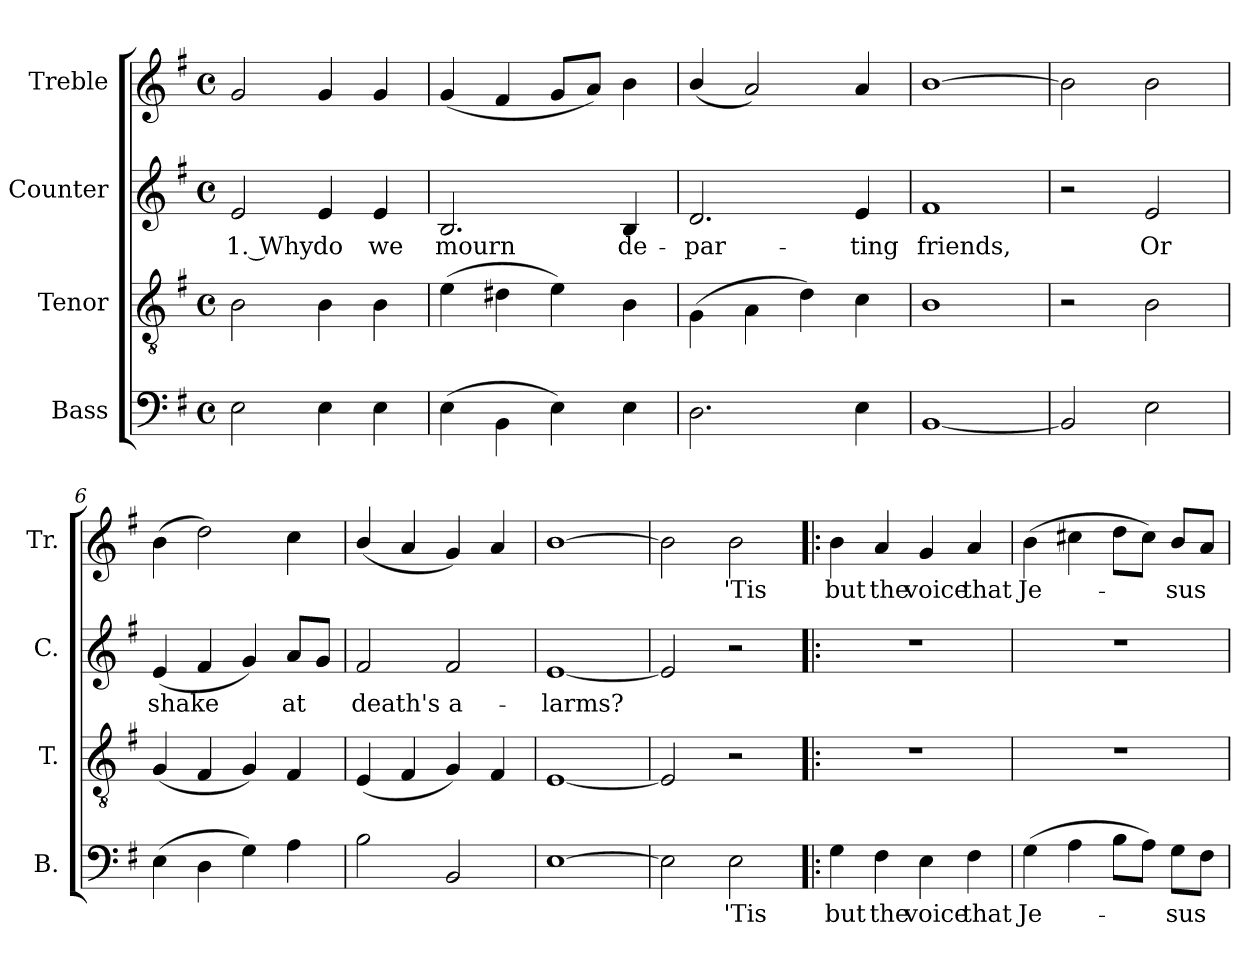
**kern	**text	**kern	**kern	**text	**kern	**text
*part4	*part4	*part3	*part2	*part2	*part1	*part1
*staff4	*staff4	*staff3	*staff2	*staff2	*staff1	*staff1
*I"Bass	*	*I"Tenor	*I"Counter	*	*I"Treble	*
*I'B.	*	*I'T.	*I'C.	*	*I'Tr.	*
*clefF4	*	*clefGv2	*clefG2	*	*clefG2	*
*k[f#]	*	*k[f#]	*k[f#]	*	*k[f#]	*
*M4/4	*	*M4/4	*M4/4	*	*M4/4	*
*met(c)	*	*met(c)	*met(c)	*	*met(c)	*
=1	=1	=1	=1	=1	=1	=1
2E\	.	2B\	2e/	1. Why	2g/	.
4E\	.	4B\	4e/	do	4g/	.
4E\	.	4B\	4e/	we	4g/	.
=2	=2	=2	=2	=2	=2	=2
(4E\	.	(4e\	2.B/	mourn	(4g/	.
4BB\	.	4d#X\	.	.	4f#/	.
4E\)	.	4e\)	.	.	8g/L	.
.	.	.	.	.	8a/J)	.
4E\	.	4B\	4B/	de-	4b\	.
=3	=3	=3	=3	=3	=3	=3
2.D\	.	(4G\	2.d/	-par-	(4b/	.
.	.	4A\	.	.	2a/)	.
.	.	4d\)	.	.	.	.
4E\	.	4c\	4e/	-ting	4a/	.
=4	=4	=4	=4	=4	=4	=4
[1BB	.	1B	1f#	friends,	[1b	.
=5	=5	=5	=5	=5	=5	=5
2BB/]	.	2r	2r	.	2b\]	.
2E\	.	2B\	2e/	Or	2b\	.
=6	=6	=6	=6	=6	=6	=6
(4E\	.	(4G/	(4e/	shake	(4b\	.
4D\	.	4F#/	4f#/	.	2dd\)	.
4G\)	.	4G/)	4g/)	.	.	.
4A\	.	4F#/	8a/L	at	4cc\	.
.	.	.	8g/J	.	.	.
=7	=7	=7	=7	=7	=7	=7
2B\	.	(4E/	2f#/	death's	(4b/	.
.	.	4F#/	.	.	4a/	.
2BB/	.	4G/)	2f#/	a-	4g/)	.
.	.	4F#/	.	.	4a/	.
!!LO:LB:g=z
=8	=8	=8	=8	=8	=8	=8
[1E	.	[1E	[1e	-larms?	[1b	.
=9	=9	=9	=9	=9	=9	=9
2E\]	.	2E/]	2e/]	.	2b\]	.
2E\	'Tis	2r	2r	.	2b\	'Tis
=10!|:	=10!|:	=10!|:	=10!|:	=10!|:	=10!|:	=10!|:
4G\	but	1r	1r	.	4b\	but
4F#\	the	.	.	.	4a/	the
4E\	voice	.	.	.	4g/	voice
4F#\	that	.	.	.	4a/	that
=11	=11	=11	=11	=11	=11	=11
(4G\	Je-	1r	1r	.	(4b\	Je-
4A\	.	.	.	.	4cc#X\	.
8B\L	.	.	.	.	8dd\L	.
8A\J)	.	.	.	.	8cc#\J)	.
8G\L	-sus	.	.	.	8b/L	-sus
8F#\J	.	.	.	.	8a/J	.
=	=	=	=	=	=	=
*-	*-	*-	*-	*-	*-	*-
